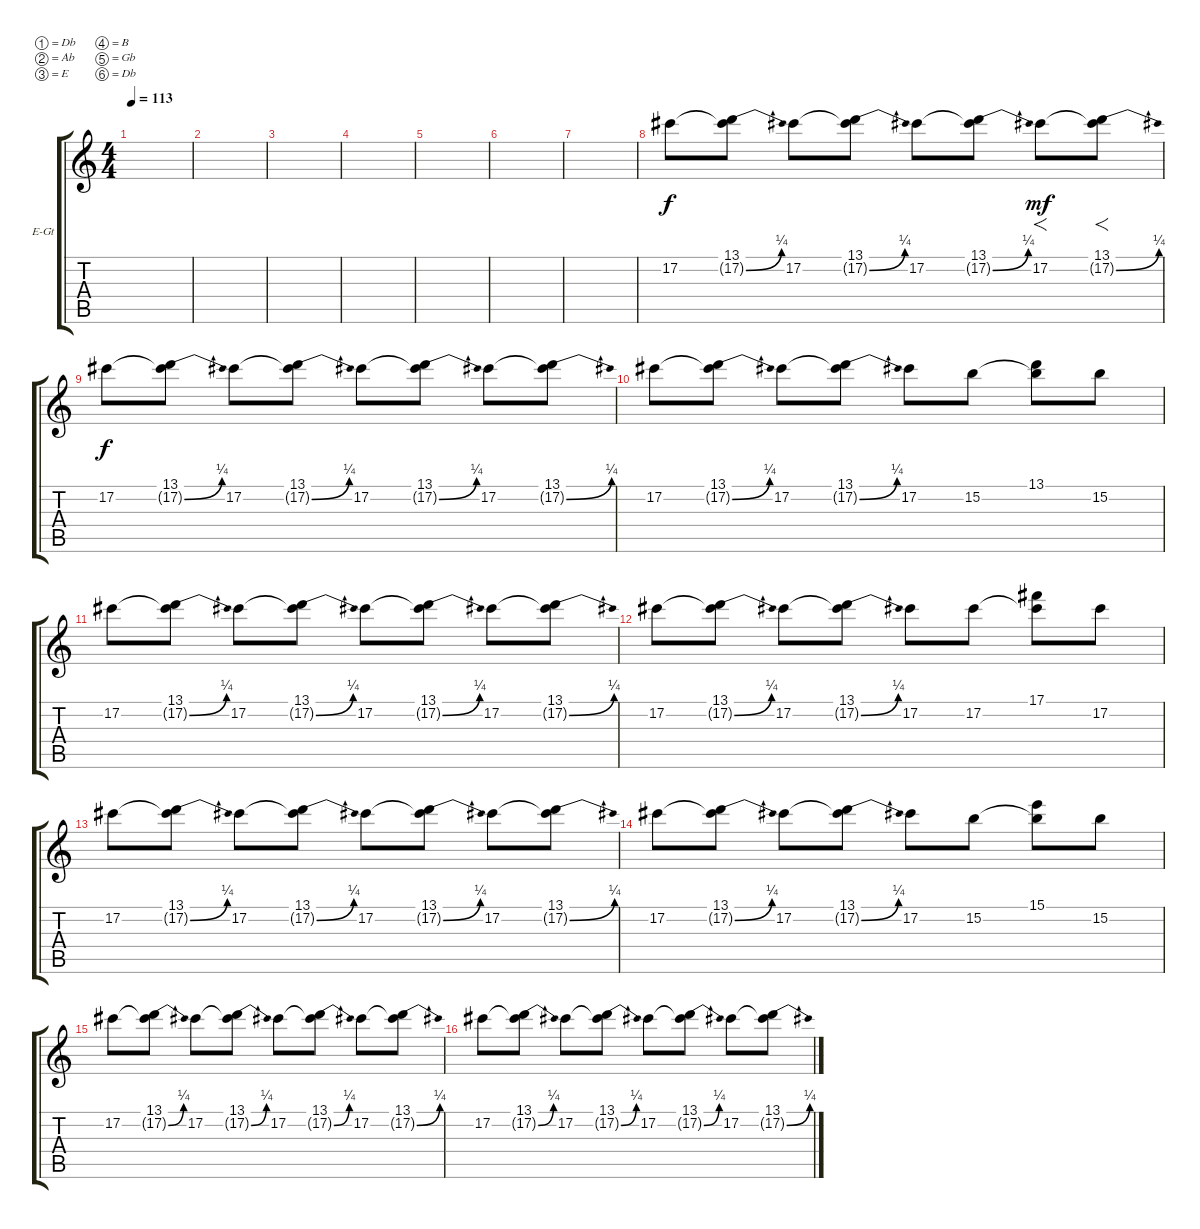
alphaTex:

\bracketExtendMode groupsimilarinstruments
\firstSystemTrackNameOrientation horizontal
\otherSystemsTrackNameOrientation horizontal
\track ("Solo Guitar Adv." "E-Gt") {instrument distortionguitar}
\staff {score tabs}
\tuning (Db4 Ab3 E3 B2 Gb2 Db2)
\ts (4 4)
\tempo 113
\clef g2
\ks c
|
|
|
|
|
|
|
17.2.8 (13.1 17.2{be (bend 0 0 15 1) t}).8 17.2.8 (13.1 17.2{be (bend 0 0 15 1) t}).8 17.2.8 (13.1 17.2{be (bend 0 0 15 1) t}).8 17.2.8{f dy mf} (13.1 17.2{be (bend 0 0 15 1) t}).8{f} |
17.2.8{dy f} (13.1 17.2{be (bend 0 0 15 1) t}).8 17.2.8 (13.1 17.2{be (bend 0 0 15 1) t}).8 17.2.8 (13.1 17.2{be (bend 0 0 15 1) t}).8 17.2.8 (13.1 17.2{be (bend 0 0 15 1) t}).8 |
17.2.8 (13.1 17.2{be (bend 0 0 15 1) t}).8 17.2.8 (13.1 17.2{be (bend 0 0 15 1) t}).8 17.2.8 15.2.8 (13.1 15.2{t}).8 15.2.8 |
17.2.8 (13.1 17.2{be (bend 0 0 15 1) t}).8 17.2.8 (13.1 17.2{be (bend 0 0 15 1) t}).8 17.2.8 (13.1 17.2{be (bend 0 0 15 1) t}).8 17.2.8 (13.1 17.2{be (bend 0 0 15 1) t}).8 |
17.2.8 (13.1 17.2{be (bend 0 0 15 1) t}).8 17.2.8 (13.1 17.2{be (bend 0 0 15 1) t}).8 17.2.8 17.2.8 (17.1 17.2{t}).8 17.2.8 |
17.2.8 (13.1 17.2{be (bend 0 0 15 1) t}).8 17.2.8 (13.1 17.2{be (bend 0 0 15 1) t}).8 17.2.8 (13.1 17.2{be (bend 0 0 15 1) t}).8 17.2.8 (13.1 17.2{be (bend 0 0 15 1) t}).8 |
17.2.8 (13.1 17.2{be (bend 0 0 15 1) t}).8 17.2.8 (13.1 17.2{be (bend 0 0 15 1) t}).8 17.2.8 15.2.8 (15.1 15.2{t}).8 15.2.8 |
17.2.8 (13.1 17.2{be (bend 0 0 15 1) t}).8 17.2.8 (13.1 17.2{be (bend 0 0 15 1) t}).8 17.2.8 (13.1 17.2{be (bend 0 0 15 1) t}).8 17.2.8 (13.1 17.2{be (bend 0 0 15 1) t}).8 |
17.2.8 (13.1 17.2{be (bend 0 0 15 1) t}).8 17.2.8 (13.1 17.2{be (bend 0 0 15 1) t}).8 17.2.8 (13.1 17.2{be (bend 0 0 15 1) t}).8 17.2.8 (13.1 17.2{be (bend 0 0 15 1) t}).8
